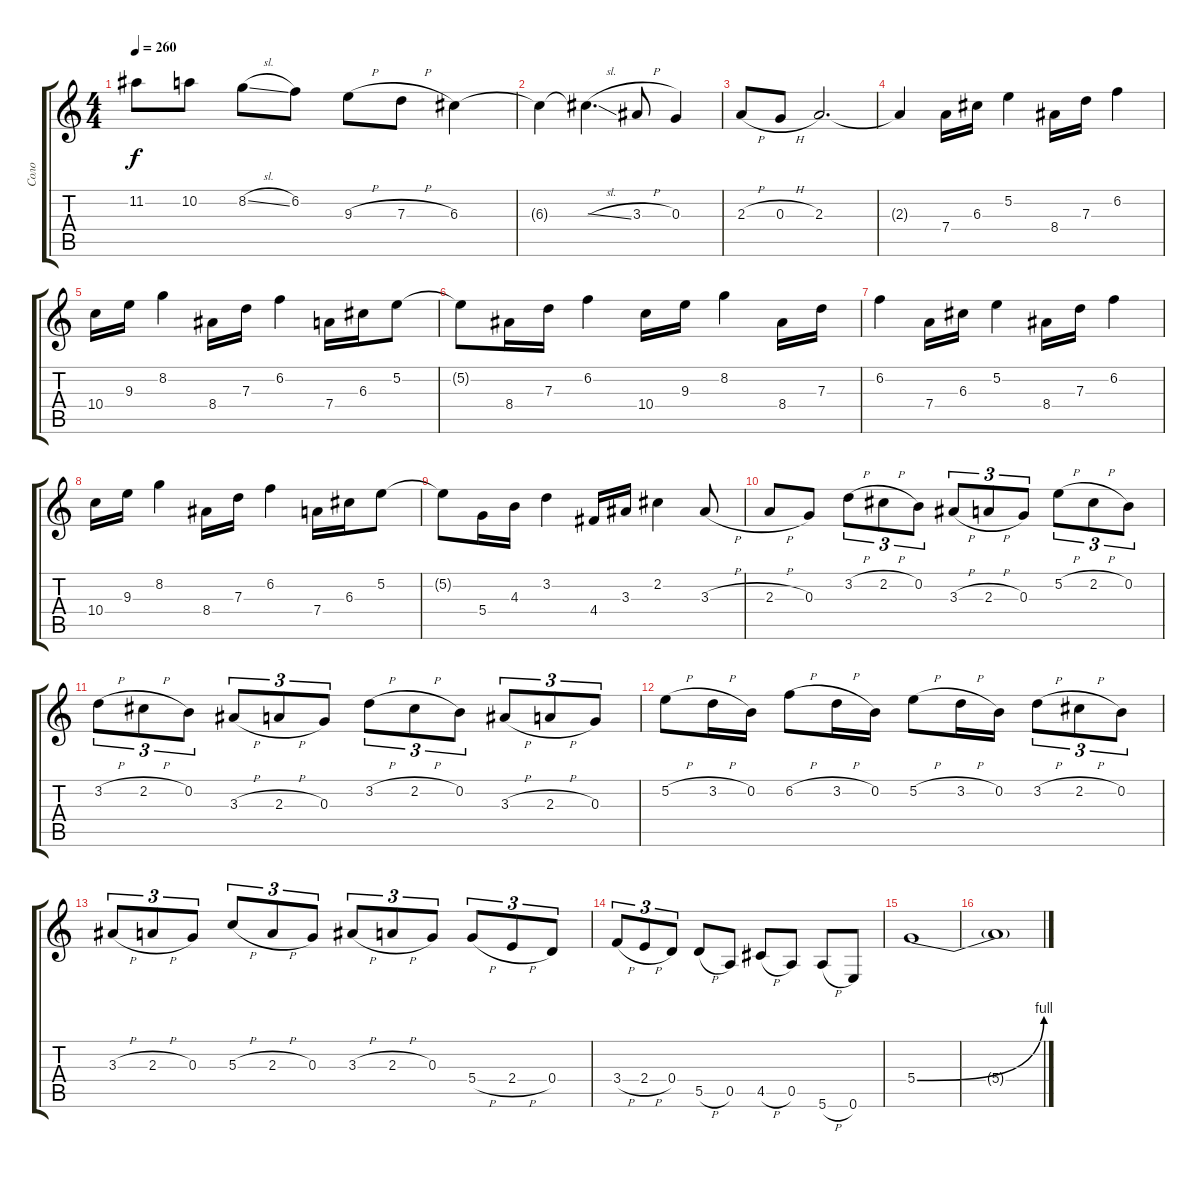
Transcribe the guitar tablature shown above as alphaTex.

\track ("Соло" "Соло") {instrument distortionguitar}
\staff {score tabs}
\tuning (E4 B3 G3 D3 A2 E2) {hide}
\ts (4 4)
\tempo 260
\clef g2
\ks c
11.2.8{dy f} 10.2.8 8.2{sl}.8 6.2.8 9.3{h}.8 7.3{h}.8 6.3.4 |
6.3{t}.4 6.3{sl t}.4{d} 3.3{h}.8 0.3.4 |
2.3{h}.8 0.3{h}.8 2.3.2{d} |
2.3{t}.4 7.4.16 6.3.16 5.2.4 8.4.16 7.3.16 6.2.4 |
10.4.16 9.3.16 8.2.4 8.4.16 7.3.16 6.2.4 7.4.16 6.3.16 5.2.8 |
5.2{t}.8 8.4.16 7.3.16 6.2.4 10.4.16 9.3.16 8.2.4 8.4.16 7.3.16 |
6.2.4 7.4.16 6.3.16 5.2.4 8.4.16 7.3.16 6.2.4 |
10.4.16 9.3.16 8.2.4 8.4.16 7.3.16 6.2.4 7.4.16 6.3.16 5.2.8 |
5.2{t}.8 5.4.16 4.3.16 3.2.4 4.4.16 3.3.16 2.2.4 3.3{h}.8 |
2.3{h}.8 0.3.8 3.2{h}.8{tu (3 2)} 2.2{h}.8{tu (3 2)} 0.2.8{tu (3 2)} 3.3{h}.8{tu (3 2)} 2.3{h}.8{tu (3 2)} 0.3.8{tu (3 2)} 5.2{h}.8{tu (3 2)} 2.2{h}.8{tu (3 2)} 0.2.8{tu (3 2)} |
3.2{h}.8{tu (3 2)} 2.2{h}.8{tu (3 2)} 0.2.8{tu (3 2)} 3.3{h}.8{tu (3 2)} 2.3{h}.8{tu (3 2)} 0.3.8{tu (3 2)} 3.2{h}.8{tu (3 2)} 2.2{h}.8{tu (3 2)} 0.2.8{tu (3 2)} 3.3{h}.8{tu (3 2)} 2.3{h}.8{tu (3 2)} 0.3.8{tu (3 2)} |
5.2{h}.8 3.2{h}.16 0.2.16 6.2{h}.8 3.2{h}.16 0.2.16 5.2{h}.8 3.2{h}.16 0.2.16 3.2{h}.8{tu (3 2)} 2.2{h}.8{tu (3 2)} 0.2.8{tu (3 2)} |
3.3{h}.8{tu (3 2)} 2.3{h}.8{tu (3 2)} 0.3.8{tu (3 2)} 5.3{h}.8{tu (3 2)} 2.3{h}.8{tu (3 2)} 0.3.8{tu (3 2)} 3.3{h}.8{tu (3 2)} 2.3{h}.8{tu (3 2)} 0.3.8{tu (3 2)} 5.4{h}.8{tu (3 2)} 2.4{h}.8{tu (3 2)} 0.4.8{tu (3 2)} |
3.4{h}.8{tu (3 2)} 2.4{h}.8{tu (3 2)} 0.4.8{tu (3 2)} 5.5{h}.8 0.5.8 4.5{h}.8 0.5.8 5.6{h}.8 0.6.8 |
5.4{be (bend 0 0 60 4)}.1 |
5.4{t}.1
